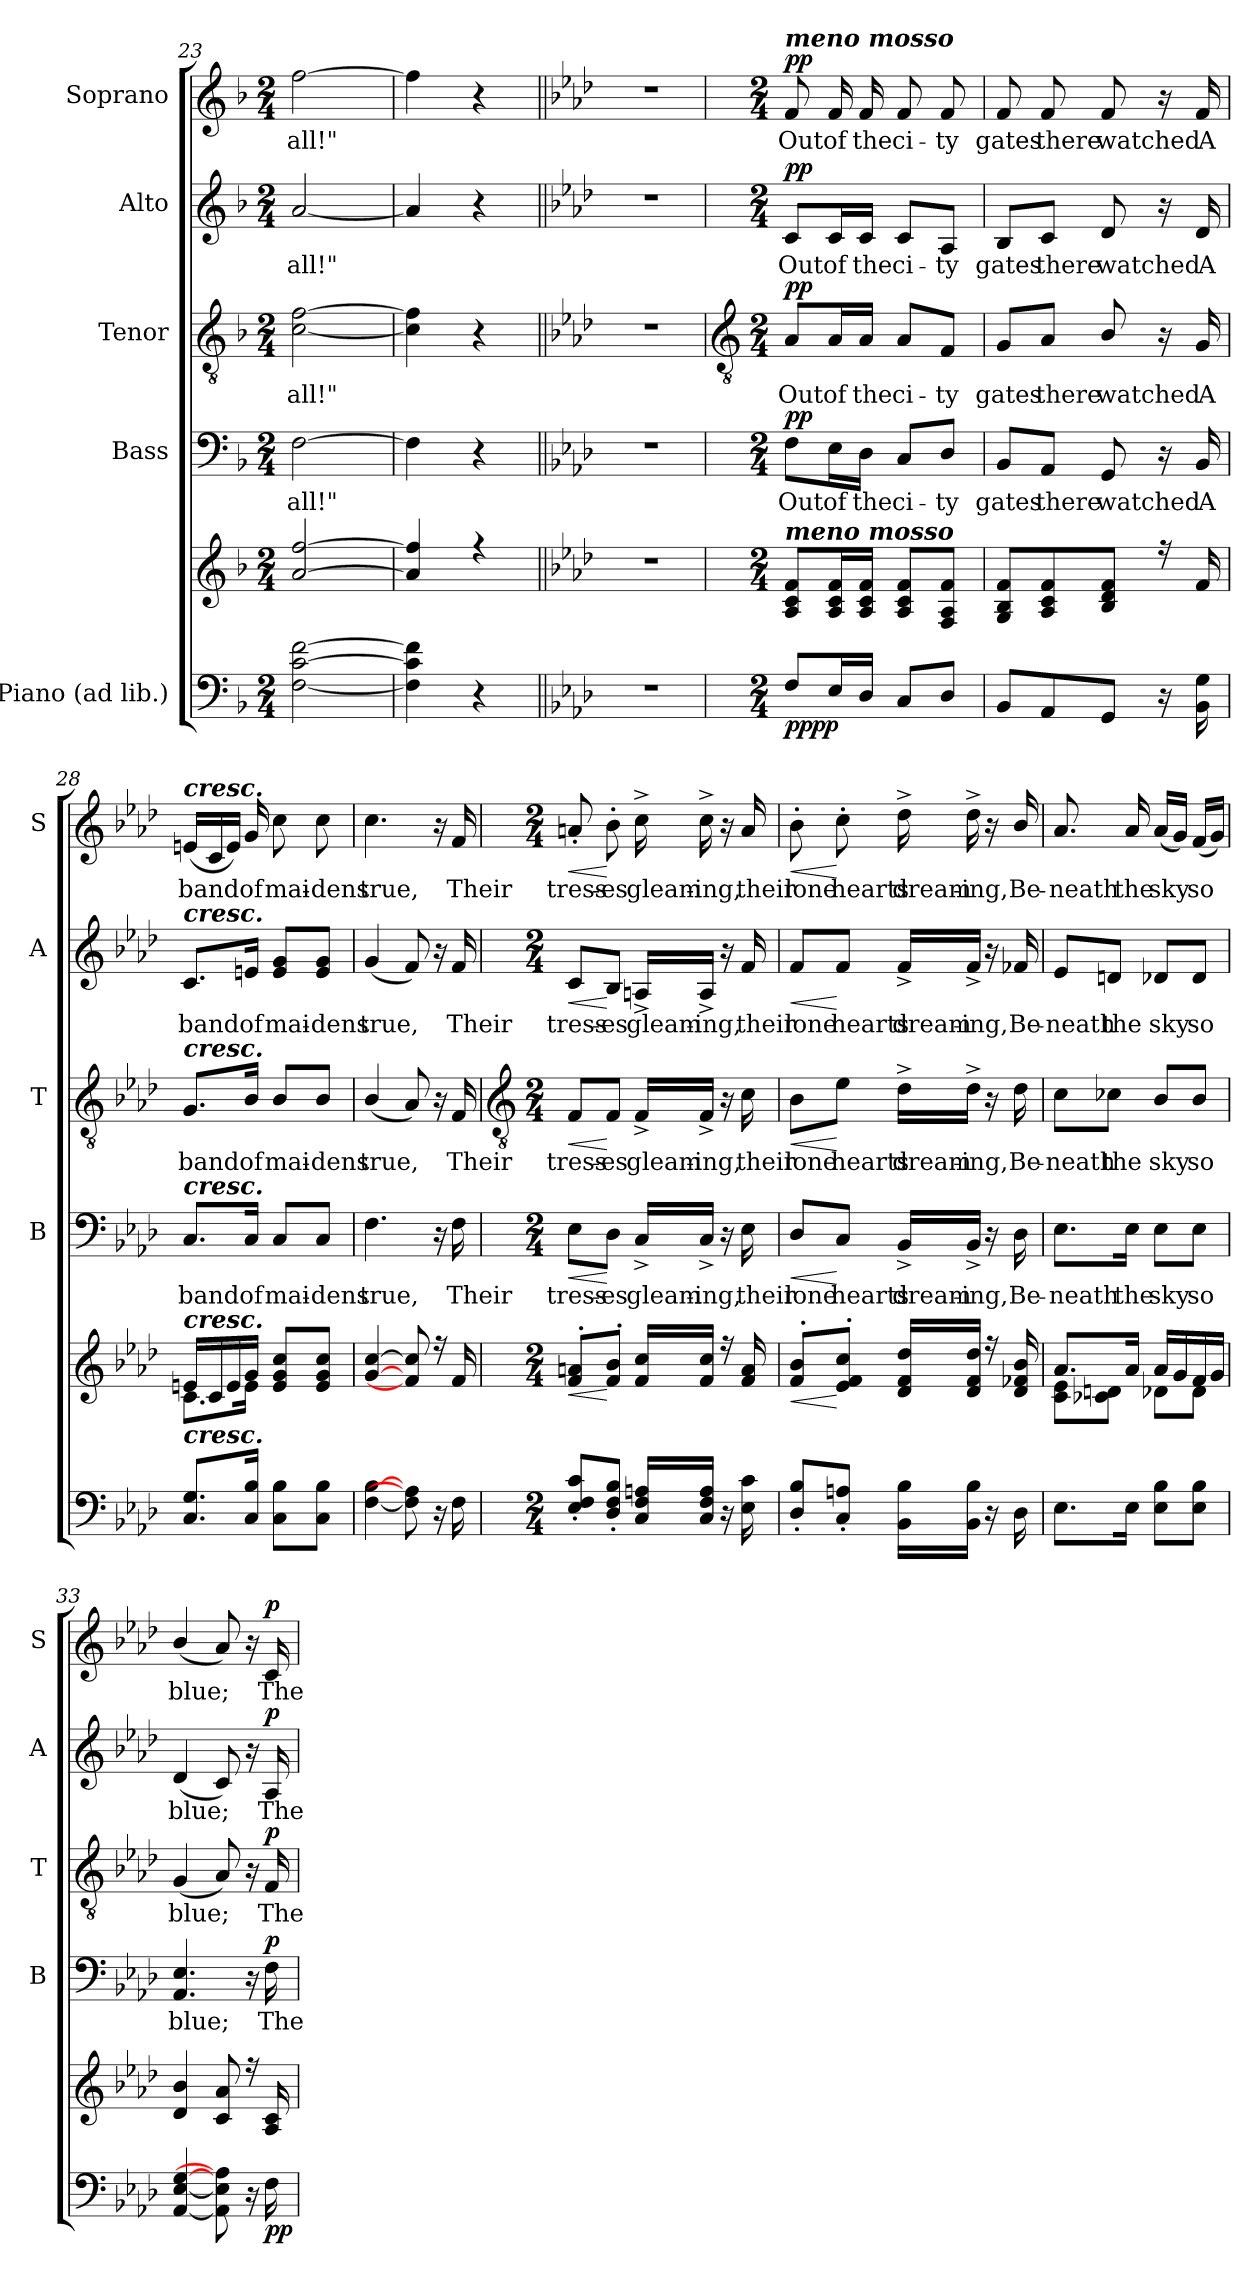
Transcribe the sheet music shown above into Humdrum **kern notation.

**kern	**kern	**dynam	**kern	**text	**dynam	**kern	**text	**dynam	**kern	**text	**dynam	**kern	**text	**dynam
*part5	*part5	*part5	*part4	*part4	*part4	*part3	*part3	*part3	*part2	*part2	*part2	*part1	*part1	*part1
*staff6	*staff5	*staff5/6	*staff4	*staff4	*staff4	*staff3	*staff3	*staff3	*staff2	*staff2	*staff2	*staff1	*staff1	*staff1
*I"Piano (ad lib.)	*	*	*I"Bass	*	*	*I"Tenor	*	*	*I"Alto	*	*	*I"Soprano	*	*
*	*	*	*I'B	*	*	*I'T	*	*	*I'A	*	*	*I'S	*	*
*clefF4	*clefG2	*	*clefF4	*	*	*clefGv2	*	*	*clefG2	*	*	*clefG2	*	*
*k[b-]	*k[b-]	*	*k[b-]	*	*	*k[b-]	*	*	*k[b-]	*	*	*k[b-]	*	*
*F:	*F:	*	*F:	*	*	*F:	*	*	*F:	*	*	*F:	*	*
*M2/4	*M2/4	*	*M2/4	*	*	*M2/4	*	*	*M2/4	*	*	*M2/4	*	*
=23	=23	=23	=23	=23	=23	=23	=23	=23	=23	=23	=23	=23	=23	=23
*	*^	*	*	*	*	*	*	*	*	*	*	*	*	*
!	!	!	!	!	!LO:LY:b	!	!	!LO:LY:b	!	!	!LO:LY:b	!	!	!LO:LY:b	!
[2F [2c [2f	[2a [2ff	2ryy	.	[2F	all!"	.	[2c [2f	all!"	.	[2a	all!"	.	[2ff	all!"	.
=24	=24	=24	=24	=24	=24	=24	=24	=24	=24	=24	=24	=24	=24	=24	=24
4F] 4c] 4f]	4a] 4ff]	2ryy	.	4F]	.	.	4c] 4f]	.	.	4a]	.	.	4ff]	.	.
4r	4r	.	.	4r	.	.	4r	.	.	4r	.	.	4r	.	.
*	*v	*v	*	*	*	*	*	*	*	*	*	*	*	*	*
=25||	=25||	=25||	=25||	=25||	=25||	=25||	=25||	=25||	=25||	=25||	=25||	=25||	=25||	=25||
*k[b-e-a-d-]	*k[b-e-a-d-]	*	*k[b-e-a-d-]	*	*	*k[b-e-a-d-]	*	*	*k[b-e-a-d-]	*	*	*k[b-e-a-d-]	*	*
*A-:	*A-:	*	*A-:	*	*	*A-:	*	*	*A-:	*	*	*A-:	*	*
2r	2r	.	2r	.	.	2r	.	.	2r	.	.	2r	.	.
!!LO:LB:g=z
=26	=26	=26	=26	=26	=26	=26	=26	=26	=26	=26	=26	=26	=26	=26
*	*	*	*	*	*	*clefGv2	*	*	*	*	*	*	*	*
*M2/4	*M2/4	*	*M2/4	*	*	*M2/4	*	*	*M2/4	*	*	*M2/4	*	*
*	*^	*	*	*	*	*	*	*	*	*	*	*	*	*
!	!	!	!	!	!	!	!	!	!	!	!	!	!LO:TX:a:Bi:t=meno mosso	!	!
!	!LO:TX:a:Bi:t=meno mosso	!	!	!	!	!	!	!	!	!	!	!	!	!	!
!	!	!LO:N:vis=1	!LO:DY:b=2	!	!LO:LY:b	!	!	!LO:LY:b	!	!	!LO:LY:b	!	!	!LO:LY:b	!
!	!	!	!LO:DY:n=1:b	!	!	!LO:DY:b	!	!	!LO:DY:b	!	!	!LO:DY:b	!	!	!LO:DY:b
8FL	8A-/ 8c/ 8f/L	2ryy	pp pp	8F\L	Out	pp	8A-/L	Out	pp	8c/L	Out	pp	8f/	Out	pp
!	!	!	!	!	!LO:LY:b	!	!	!LO:LY:b	!	!	!LO:LY:b	!	!	!LO:LY:b	!
16E-L	16A-/ 16c/ 16f/L	.	.	16E-\L	of	.	16A-/L	of	.	16c/L	of	.	16f	of	.
!	!	!	!	!	!LO:LY:b	!	!	!LO:LY:b	!	!	!LO:LY:b	!	!	!LO:LY:b	!
16D-/JJ	16A-/ 16c/ 16f/JJ	.	.	16D-\JJ	the	.	16A-/JJ	the	.	16c/JJ	the	.	16f	the	.
!	!	!	!	!	!LO:LY:b	!	!	!LO:LY:b	!	!	!LO:LY:b	!	!	!LO:LY:b	!
8CL	8A-/ 8c/ 8f/L	.	.	8C/L	ci-	.	8A-/L	ci-	.	8c/L	ci-	.	8f	ci-	.
!	!	!	!	!	!LO:LY:b	!	!	!LO:LY:b	!	!	!LO:LY:b	!	!	!LO:LY:b	!
8D-J	8F/ 8A-/ 8f/J	.	.	8D-/J	-ty	.	8F/J	-ty	.	8A-/J	-ty	.	8f	-ty	.
=27	=27	=27	=27	=27	=27	=27	=27	=27	=27	=27	=27	=27	=27	=27	=27
!	!	!LO:N:vis=1	!	!	!LO:LY:b	!	!	!LO:LY:b	!	!	!LO:LY:b	!	!	!LO:LY:b	!
8BB-L	8G/ 8B-/ 8f/L	2ryy	.	8BB-/L	gates	.	8G/L	gates	.	8B-/L	gates	.	8f	gates	.
!	!	!	!	!	!LO:LY:b	!	!	!LO:LY:b	!	!	!LO:LY:b	!	!	!LO:LY:b	!
8AA-	8A-/ 8c/ 8f/	.	.	8AA-/J	there	.	8A-/J	there	.	8c/J	there	.	8f	there	.
!	!	!	!	!	!LO:LY:b	!	!	!LO:LY:b	!	!	!LO:LY:b	!	!	!LO:LY:b	!
8GG/J	8B-/ 8d-/ 8f/J	.	.	8GG/	watched	.	8B-/	watched	.	8d-	watched	.	8f	watched	.
16r	16r	.	.	16r	.	.	16r	.	.	16r	.	.	16r	.	.
!	!	!	!	!	!LO:LY:b	!	!	!LO:LY:b	!	!	!LO:LY:b	!	!	!LO:LY:b	!
16BB- 16G	16f/	.	.	16BB-	A	.	16G	A	.	16d-	A	.	16f	A	.
=28	=28	=28	=28	=28	=28	=28	=28	=28	=28	=28	=28	=28	=28	=28	=28
!	!	!	!	!	!	!	!	!	!	!	!	!	!LO:TX:a:Bi:t=cresc.	!	!
!	!	!	!	!	!	!	!	!	!	!LO:TX:a:Bi:t=cresc.	!	!	!	!	!
!	!	!	!	!	!	!	!LO:TX:a:Bi:t=cresc.	!	!	!	!	!	!	!	!
!	!	!	!	!LO:TX:a:Bi:t=cresc.	!	!	!	!	!	!	!	!	!	!	!
!	!LO:TX:a:Bi:t=cresc.	!	!	!	!	!	!	!	!	!	!	!	!	!	!
!LO:TX:a:Bi:t=cresc.	!	!	!	!	!	!	!	!	!	!	!	!	!	!	!
!	!	!	!	!	!LO:LY:b	!	!	!LO:LY:b	!	!	!LO:LY:b	!	!	!LO:LY:b	!
8.C 8.GL	16en/LL	8.c\L	.	8.C/L	band	.	8.G/L	band	.	8.c/L	band	.	(<16enLL	band	.
.	16c/	.	.	.	.	.	.	.	.	.	.	.	16c	.	.
.	16e/	.	.	.	.	.	.	.	.	.	.	.	16eJJ)	.	.
!	!	!	!	!	!LO:LY:b	!	!	!LO:LY:b	!	!	!LO:LY:b	!	!	!LO:LY:b	!
16C/ 16B-/J	16g/JJ	16e\J	.	16C/Jk	of	.	16B-/Jk	of	.	16en/Jk	of	.	16g	of	.
!	!	!	!	!	!LO:LY:b	!	!	!LO:LY:b	!	!	!LO:LY:b	!	!	!LO:LY:b	!
8C\ 8B-\L	8e/ 8g/ 8cc/L	4ryy	.	8C/L	mai-	.	8B-/L	mai-	.	8e/ 8g/L	mai-	.	8cc	mai-	.
!	!	!	!	!	!LO:LY:b	!	!	!LO:LY:b	!	!	!LO:LY:b	!	!	!LO:LY:b	!
8C\ 8B-\J	8e/ 8g/ 8cc/J	.	.	8C/J	-dens	.	8B-/J	-dens	.	8e/ 8g/J	-dens	.	8cc	-dens	.
=29	=29	=29	=29	=29	=29	=29	=29	=29	=29	=29	=29	=29	=29	=29	=29
!	!	!	!	!	!LO:LY:b	!	!	!LO:LY:b	!	!	!LO:LY:b	!	!	!LO:LY:b	!
[4F [4B-	[4g/ [4cc/	2ryy	.	4.F\	true,	.	(<4B-/	true,	.	(<4g	true,	.	4.cc	true,	.
8F] 8A-]	8f/] 8cc/]	.	.	.	.	.	8A-)	.	.	8f)	.	.	.	.	.
16r	16r	.	.	16r	.	.	16r	.	.	16r	.	.	16r	.	.
!	!	!	!	!	!LO:LY:b	!	!	!LO:LY:b	!	!	!LO:LY:b	!	!	!LO:LY:b	!
16F	16f/	.	.	16F	Their	.	16F	Their	.	16f	Their	.	16f	Their	.
!!LO:LB:g=z
=30	=30	=30	=30	=30	=30	=30	=30	=30	=30	=30	=30	=30	=30	=30	=30
*	*	*	*	*	*	*	*clefGv2	*	*	*	*	*	*	*	*
*M2/4	*M2/4	*	*	*M2/4	*	*	*M2/4	*	*	*M2/4	*	*	*M2/4	*	*
!	!	!LO:N:vis=1	!LO:HP:b	!	!LO:LY:b	!LO:HP:b	!	!LO:LY:b	!LO:HP:b	!	!LO:LY:b	!LO:HP:b	!	!LO:LY:b	!LO:HP:b
8E-' 8F' 8c'L	8f/' 8an/'L	2ryy	<	8E-\L	tress-	<	8F/L	tress-	<	8c/L	tress-	<	8an'	tress-	<
!	!	!	!	!	!LO:LY:b	!	!	!LO:LY:b	!	!	!LO:LY:b	!	!	!LO:LY:b	!
8D-/' 8F/' 8B-/'J	8f/' 8b-/'J	.	[	8D-\J	-es	[	8F/J	-es	[	8B-/J	-es	[	8b-'	-es	[
!	!	!	!	!	!LO:LY:b	!	!	!LO:LY:b	!	!	!LO:LY:b	!	!	!LO:LY:b	!
16C/ 16F/ 16An/LL	16f/ 16cc/LL	.	.	16C^/LL	gleam-	.	16F^/LL	gleam-	.	16An^/LL	gleam-	.	16cc^	gleam-	.
!	!	!	!	!	!LO:LY:b	!	!	!LO:LY:b	!	!	!LO:LY:b	!	!	!LO:LY:b	!
16C 16F 16AJJ	16f/ 16cc/JJ	.	.	16C^/JJ	-ing,	.	16F^/JJ	-ing,	.	16A^/JJ	-ing,	.	16cc^	-ing,	.
16r	16r	.	.	16r	.	.	16r	.	.	16r	.	.	16r	.	.
!	!	!	!	!	!LO:LY:b	!	!	!LO:LY:b	!	!	!LO:LY:b	!	!	!LO:LY:b	!
16E- 16c	16f/ 16a/	.	.	16E-	their	.	16c	their	.	16f	their	.	16a	their	.
=31	=31	=31	=31	=31	=31	=31	=31	=31	=31	=31	=31	=31	=31	=31	=31
!	!	!LO:N:vis=1	!LO:HP:b	!	!LO:LY:b	!LO:HP:b	!	!LO:LY:b	!LO:HP:b	!	!LO:LY:b	!LO:HP:b	!	!LO:LY:b	!LO:HP:b
8D-\' 8B-\'L	8f/' 8b-/'L	2ryy	<	8D-/L	lone	<	8B-\L	lone	<	8f/L	lone	<	8b-'	lone	<
!	!	!	!	!	!LO:LY:b	!	!	!LO:LY:b	!	!	!LO:LY:b	!	!	!LO:LY:b	!
8C/' 8An/'J	8e-/' 8f/' 8cc/'J	.	[	8C/J	hearts	[	8e-\J	hearts	[	8f/J	hearts	[	8cc'	hearts	[
!	!	!	!	!	!LO:LY:b	!	!	!LO:LY:b	!	!	!LO:LY:b	!	!	!LO:LY:b	!
16BB- 16B-LL	16d-/ 16f/ 16dd-/LL	.	.	16BB-^/LL	dream-	.	16d-^\LL	dream-	.	16f^/LL	dream-	.	16dd-^	dream-	.
!	!	!	!	!	!LO:LY:b	!	!	!LO:LY:b	!	!	!LO:LY:b	!	!	!LO:LY:b	!
16BB- 16B-JJ	16d-/ 16f/ 16dd-/JJ	.	.	16BB-^/JJ	-ing,	.	16d-^\JJ	-ing,	.	16f^/JJ	-ing,	.	16dd-^	-ing,	.
16r	16r	.	.	16r	.	.	16r	.	.	16r	.	.	16r	.	.
!	!	!	!	!	!LO:LY:b	!	!	!LO:LY:b	!	!	!LO:LY:b	!	!	!LO:LY:b	!
16D-	16d-/ 16f-X/ 16b-/	.	.	16D-	Be-	.	16d-	Be-	.	16f-X	Be-	.	16b-/	Be-	.
=32	=32	=32	=32	=32	=32	=32	=32	=32	=32	=32	=32	=32	=32	=32	=32
!	!	!	!	!	!LO:LY:b	!	!	!LO:LY:b	!	!	!LO:LY:b	!	!	!LO:LY:b	!
8.E-L	8.a-/L	8c\ 8e-\L	.	8.E-\L	-neath	.	8c\L	-neath	.	8e-/L	-neath	.	8.a-	-neath	.
!	!	!	!	!	!	!	!	!LO:LY:b	!	!	!LO:LY:b	!	!	!	!
.	.	8c-X\ 8dn\J	.	.	.	.	8c-X\J	the	.	8dn/J	the	.	.	.	.
!	!	!	!	!	!LO:LY:b	!	!	!	!	!	!	!	!	!LO:LY:b	!
16E-J	16a-/J	.	.	16E-\Jk	the	.	.	.	.	.	.	.	16a-	the	.
!	!	!	!	!	!LO:LY:b	!	!	!LO:LY:b	!	!	!LO:LY:b	!	!	!LO:LY:b	!
8E-\ 8B-\L	16a-/LL	8d-X\L	.	8E-\L	sky	.	8B-/L	sky	.	8d-X/L	sky	.	(<16a-LL	sky	.
.	16g/	.	.	.	.	.	.	.	.	.	.	.	16gJJ)	.	.
!	!	!	!	!	!LO:LY:b	!	!	!LO:LY:b	!	!	!LO:LY:b	!	!	!LO:LY:b	!
8E-\ 8B-\J	16f/	8d-\J	.	8E-\J	so	.	8B-/J	so	.	8d-/J	so	.	(<16fLL	so	.
.	16g/JJ	.	.	.	.	.	.	.	.	.	.	.	16gJJ)	.	.
=33	=33	=33	=33	=33	=33	=33	=33	=33	=33	=33	=33	=33	=33	=33	=33
!	!	!	!	!	!LO:LY:b	!	!	!LO:LY:b	!	!	!LO:LY:b	!	!	!LO:LY:b	!
[4AA-/ [4E-/ [4G/	4d-/ 4b-/	2ryy	.	4.AA-/ 4.E-/	blue;	.	(<4G/	blue;	.	(<4d-	blue;	.	(<4b-/	blue;	.
8AA-] 8E-] 8A-]	8c/ 8a-/	.	.	.	.	.	8A-)	.	.	8c)	.	.	8a-)	.	.
16r	16r	.	.	16r	.	.	16r	.	.	16r	.	.	16r	.	.
!	!	!	!LO:DY:b=2	!	!LO:LY:b	!	!	!LO:LY:b	!	!	!LO:LY:b	!	!	!LO:LY:b	!
!	!	!	!LO:DY:n=1:b	!	!	!LO:DY:b	!	!	!LO:DY:b	!	!	!LO:DY:b	!	!	!LO:DY:b
16F	16A-/ 16c/	.	p p	16F	The	p	16F	The	p	16A-	The	p	16c	The	p
*	*v	*v	*	*	*	*	*	*	*	*	*	*	*	*	*
=	=	=	=	=	=	=	=	=	=	=	=	=	=	=
*-	*-	*-	*-	*-	*-	*-	*-	*-	*-	*-	*-	*-	*-	*-
